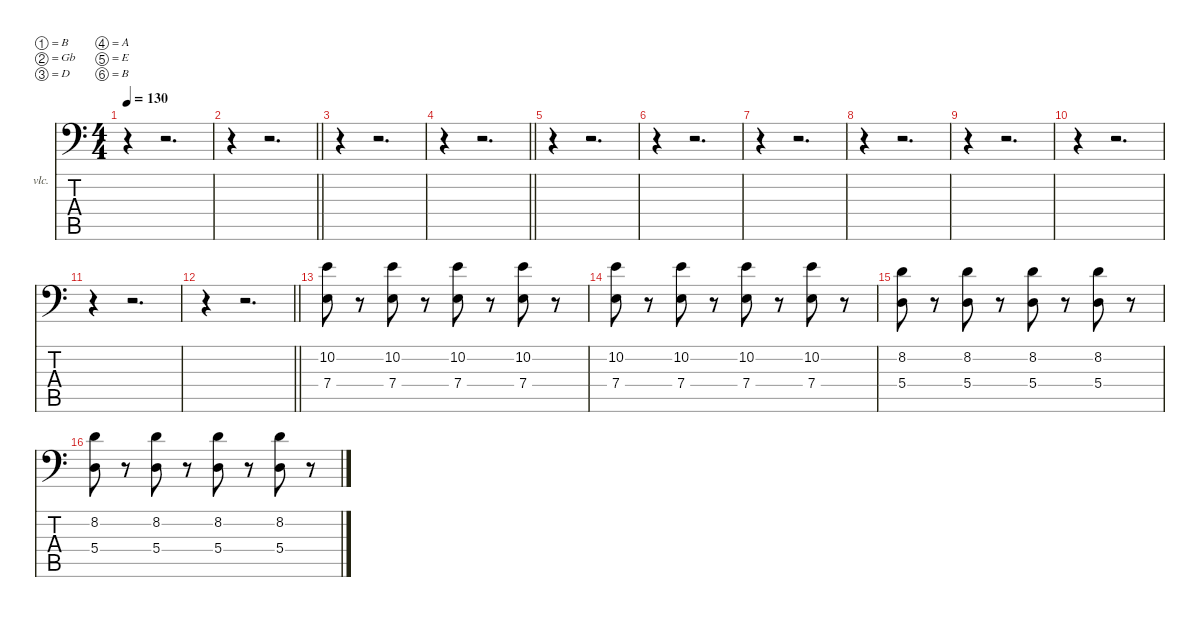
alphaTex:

\defaultSystemsLayout 4
\hideDynamics
\bracketExtendMode nobrackets
\firstSystemTrackNameOrientation horizontal
\otherSystemsTrackNameOrientation horizontal
\track ("Outro strings" "vlc.") {instrument cello}
\staff {score tabs}
\tuning (B3 Gb3 D3 A2 E2 B1)
\ts (4 4)
\tempo 130
\clef f4
\ks c
r.4{dy f} r.2{d} |
\barLineRight lightlight
r.4 r.2{d} |
\section ("" " ")
r.4 r.2{d} |
\barLineRight lightlight
r.4 r.2{d} |
\section ("" "")
r.4 r.2{d} |
r.4 r.2{d} |
r.4 r.2{d} |
r.4 r.2{d} |
r.4 r.2{d} |
r.4 r.2{d} |
r.4 r.2{d} |
\barLineRight lightlight
r.4 r.2{d} |
\section ("" "")
(10.2 7.4).8 r.8 (10.2 7.4).8 r.8 (10.2 7.4).8 r.8 (10.2 7.4).8 r.8 |
(10.2 7.4).8 r.8 (10.2 7.4).8 r.8 (10.2 7.4).8 r.8 (10.2 7.4).8 r.8 |
(8.2 5.4).8 r.8 (8.2 5.4).8 r.8 (8.2 5.4).8 r.8 (8.2 5.4).8 r.8 |
(8.2 5.4).8 r.8 (8.2 5.4).8 r.8 (8.2 5.4).8 r.8 (8.2 5.4).8 r.8
